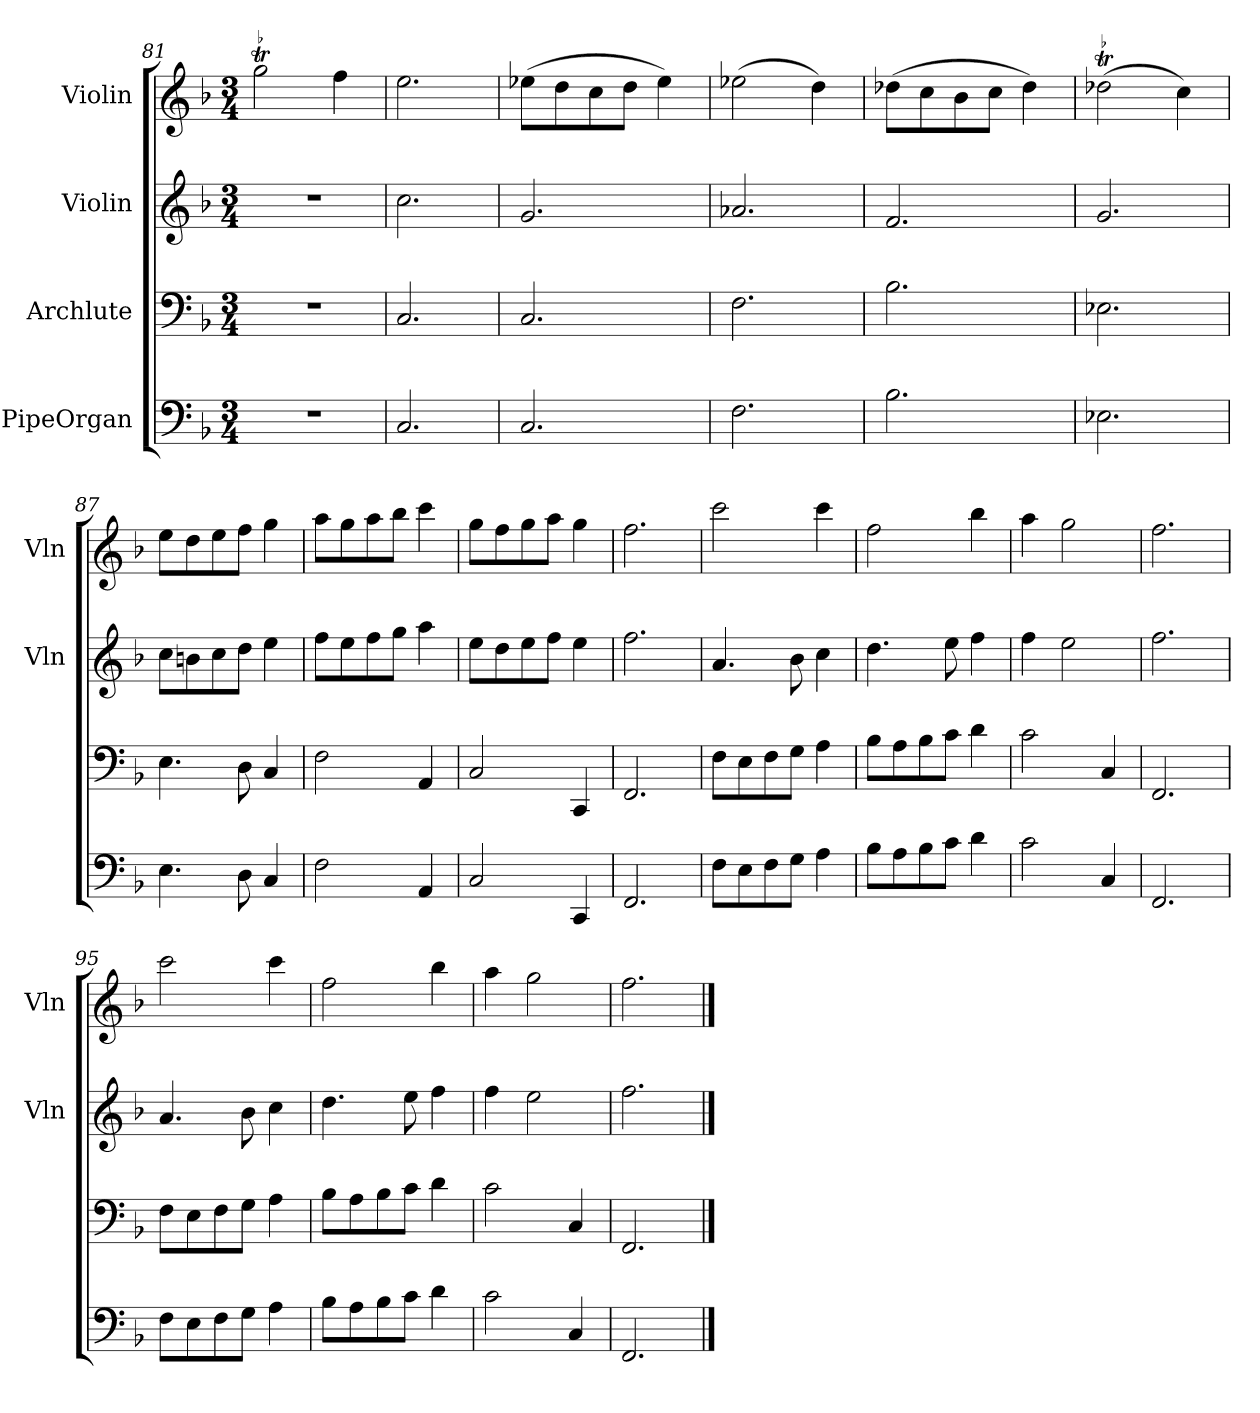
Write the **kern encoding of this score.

**kern	**kern	**kern	**kern
*part4	*part3	*part2	*part1
*staff4	*staff3	*staff2	*staff1
*I"PipeOrgan	*I"Archlute	*I"Violin	*I"Violin
*	*	*I'Vln	*I'Vln
*clefF4	*clefF4	*clefG2	*clefG2
*k[b-]	*k[b-]	*k[b-]	*k[b-]
*F:	*F:	*F:	*F:
*M3/4	*M3/4	*M3/4	*M3/4
=81	=81	=81	=81
!	!	!	!LO:TR:acc=-
2.r	2.r	2.r	2ggt\
.	.	.	4ff\
=82	=82	=82	=82
2.C/	2.C/	2.cc\	2.ee\
=83	=83	=83	=83
2.C/	2.C/	2.g/	(8ee-X\L
.	.	.	8dd\
.	.	.	8cc\
.	.	.	8dd\J
.	.	.	4ee-\)
=84	=84	=84	=84
2.F\	2.F\	2.a-X/	(2ee-X\
.	.	.	4dd\)
=85	=85	=85	=85
2.B-\	2.B-\	2.f/	(8dd-X\L
.	.	.	8cc\
.	.	.	8b-\
.	.	.	8cc\J
.	.	.	4dd-\)
=86	=86	=86	=86
!	!	!	!LO:TR:acc=-
2.E-X\	2.E-X\	2.g/	(2dd-XT\
.	.	.	4cc\)
=87	=87	=87	=87
4.E\	4.E\	8cc\L	8ee\L
.	.	8bn\	8dd\
.	.	8cc\	8ee\
8D\	8D\	8dd\J	8ff\J
4C/	4C/	4ee\	4gg\
=88	=88	=88	=88
2F\	2F\	8ff\L	8aa\L
.	.	8ee\	8gg\
.	.	8ff\	8aa\
.	.	8gg\J	8bb-\J
4AA/	4AA/	4aa\	4ccc\
=89	=89	=89	=89
2C/	2C/	8ee\L	8gg\L
.	.	8dd\	8ff\
.	.	8ee\	8gg\
.	.	8ff\J	8aa\J
4CC/	4CC/	4ee\	4gg\
=90	=90	=90	=90
2.FF/	2.FF/	2.ff\	2.ff\
=91	=91	=91	=91
8F\L	8F\L	4.a/	2ccc\
8E\	8E\	.	.
8F\	8F\	.	.
8G\J	8G\J	8b-\	.
4A\	4A\	4cc\	4ccc\
=92	=92	=92	=92
8B-\L	8B-\L	4.dd\	2ff\
8A\	8A\	.	.
8B-\	8B-\	.	.
8c\J	8c\J	8ee\	.
4d\	4d\	4ff\	4bb-\
=93	=93	=93	=93
2c\	2c\	4ff\	4aa\
.	.	2ee\	2gg\
4C/	4C/	.	.
=94	=94	=94	=94
2.FF/	2.FF/	2.ff\	2.ff\
=95	=95	=95	=95
8F\L	8F\L	4.a/	2ccc\
8E\	8E\	.	.
8F\	8F\	.	.
8G\J	8G\J	8b-\	.
4A\	4A\	4cc\	4ccc\
=96	=96	=96	=96
8B-\L	8B-\L	4.dd\	2ff\
8A\	8A\	.	.
8B-\	8B-\	.	.
8c\J	8c\J	8ee\	.
4d\	4d\	4ff\	4bb-\
=97	=97	=97	=97
2c\	2c\	4ff\	4aa\
.	.	2ee\	2gg\
4C/	4C/	.	.
=98	=98	=98	=98
2.FF/	2.FF/	2.ff\	2.ff\
==	==	==	==
*-	*-	*-	*-
